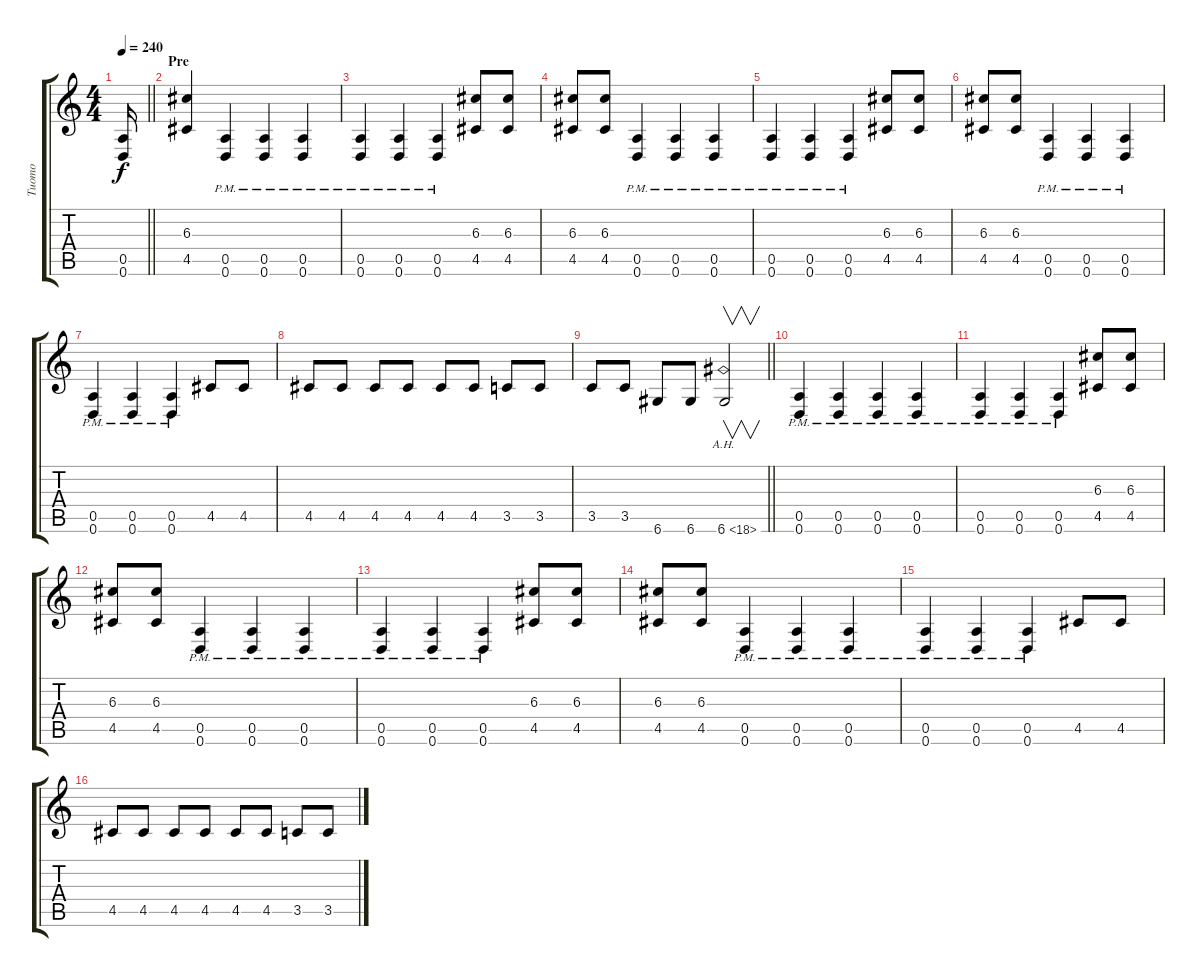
\track ("Tuomo" "Tuomo") {instrument distortionguitar}
\staff {score tabs}
\tuning (E4 B3 G3 D3 A2 D2) {hide}
\ts (4 4)
\tempo 240
\clef g2
\barLineRight lightlight
\ks c
(0.5{t} 0.6{t}).16{dy f} |
\section ("" "Pre")
(6.3 4.5).4 (0.5{pm} 0.6{pm}).4 (0.5{pm} 0.6{pm}).4 (0.5{pm} 0.6{pm}).4 |
(0.5{pm} 0.6{pm}).4 (0.5{pm} 0.6{pm}).4 (0.5{pm} 0.6{pm}).4 (6.3 4.5).8 (6.3 4.5).8 |
(6.3 4.5).8 (6.3 4.5).8 (0.5{pm} 0.6{pm}).4 (0.5{pm} 0.6{pm}).4 (0.5{pm} 0.6{pm}).4 |
(0.5{pm} 0.6{pm}).4 (0.5{pm} 0.6{pm}).4 (0.5{pm} 0.6{pm}).4 (6.3 4.5).8 (6.3 4.5).8 |
(6.3 4.5).8 (6.3 4.5).8 (0.5{pm} 0.6{pm}).4 (0.5{pm} 0.6{pm}).4 (0.5{pm} 0.6{pm}).4 |
(0.5{pm} 0.6{pm}).4 (0.5{pm} 0.6{pm}).4 (0.5{pm} 0.6{pm}).4 4.5.8 4.5.8 |
4.5.8 4.5.8 4.5.8 4.5.8 4.5.8 4.5.8 3.5.8 3.5.8 |
\barLineRight lightlight
3.5.8 3.5.8 6.6.8 6.6.8 6.6{ah 12}.2{v instrument guitarharmonics} |
(0.5{pm} 0.6{pm}).4{instrument distortionguitar} (0.5{pm} 0.6{pm}).4 (0.5{pm} 0.6{pm}).4 (0.5{pm} 0.6{pm}).4 |
(0.5{pm} 0.6{pm}).4 (0.5{pm} 0.6{pm}).4 (0.5{pm} 0.6{pm}).4 (6.3 4.5).8 (6.3 4.5).8 |
(6.3 4.5).8 (6.3 4.5).8 (0.5{pm} 0.6{pm}).4 (0.5{pm} 0.6{pm}).4 (0.5{pm} 0.6{pm}).4 |
(0.5{pm} 0.6{pm}).4 (0.5{pm} 0.6{pm}).4 (0.5{pm} 0.6{pm}).4 (6.3 4.5).8 (6.3 4.5).8 |
(6.3 4.5).8 (6.3 4.5).8 (0.5{pm} 0.6{pm}).4 (0.5{pm} 0.6{pm}).4 (0.5{pm} 0.6{pm}).4 |
(0.5{pm} 0.6{pm}).4 (0.5{pm} 0.6{pm}).4 (0.5{pm} 0.6{pm}).4 4.5.8 4.5.8 |
4.5.8 4.5.8 4.5.8 4.5.8 4.5.8 4.5.8 3.5.8 3.5.8
